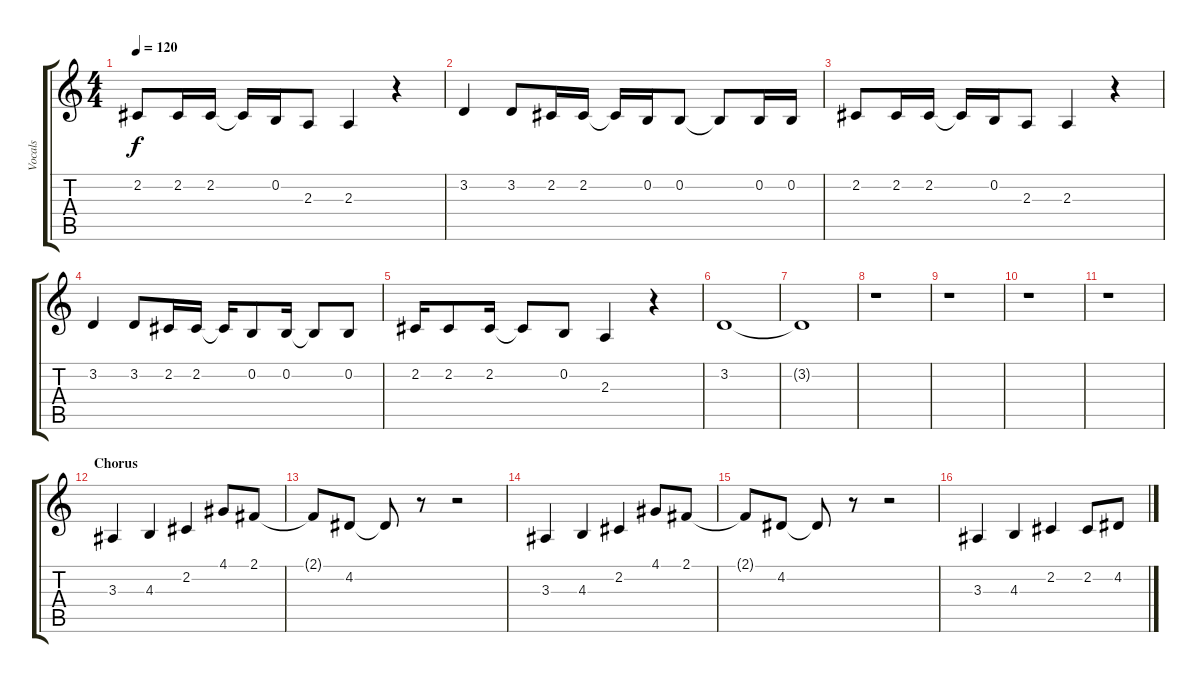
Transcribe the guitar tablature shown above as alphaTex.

\track ("Vocals" "Vocals") {instrument bassoon}
\staff {score tabs}
\tuning (E4 B3 G3 D3 A2 E2) {hide}
\ts (4 4)
\tempo 120
\clef g2
\ks c
2.2.8{dy f} 2.2.16 2.2.16 2.2{t}.16 0.2.16 2.3.8 2.3.4 r.4 |
3.2.4 3.2.8 2.2.16 2.2.16 2.2{t}.16 0.2.16 0.2.8 0.2{t}.8 0.2.16 0.2.16 |
2.2.8 2.2.16 2.2.16 2.2{t}.16 0.2.16 2.3.8 2.3.4 r.4 |
3.2.4 3.2.8 2.2.16 2.2.16 2.2{t}.16 0.2.8 0.2.16 0.2{t}.8 0.2.8 |
2.2.16 2.2.8 2.2.16 2.2{t}.8 0.2.8 2.3.4 r.4 |
3.2.1 |
3.2{t}.1 |
r.1 |
r.1 |
r.1 |
r.1 |
\section ("" "Chorus")
3.3.4 4.3.4 2.2.4 4.1.8 2.1.8 |
2.1{t}.8 4.2.8 4.2{t}.8 r.8 r.2 |
3.3.4 4.3.4 2.2.4 4.1.8 2.1.8 |
2.1{t}.8 4.2.8 4.2{t}.8 r.8 r.2 |
3.3.4 4.3.4 2.2.4 2.2.8 4.2.8
